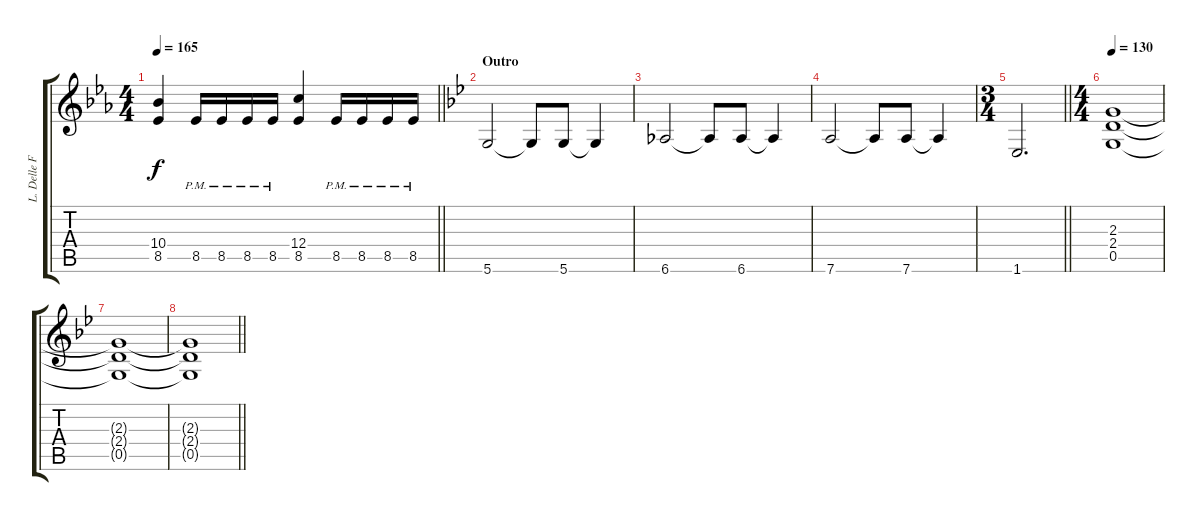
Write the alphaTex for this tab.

\track ("L. Delle Fave (Dist. Guitar L)" "L. Delle F") {instrument overdrivenguitar}
\staff {score tabs}
\tuning (D4 A3 F3 C3 G2 D2) {hide}
\ts (4 4)
\tempo 165
\clef g2
\barLineRight lightlight
\ks cminor
(10.4 8.5).4{dy f} 8.5{pm}.16 8.5{pm}.16 8.5{pm}.16 8.5{pm}.16 (12.4 8.5).4 8.5{pm}.16 8.5{pm}.16 8.5{pm}.16 8.5{pm}.16 |
\section ("" "Outro")
\ks gminor
5.6.2 5.6{t}.8 5.6.8 5.6{t}.4 |
6.6.2 6.6{t}.8 6.6.8 6.6{t}.4 |
7.6.2 7.6{t}.8 7.6.8 7.6{t}.4 |
\ts (3 4)
\barLineRight lightlight
1.6.2{d} |
\ts (4 4)
\tempo 130
(2.3 2.4 0.5).1 |
(2.3{t} 2.4{t} 0.5{t}).1 |
\barLineRight lightlight
(2.3{t} 2.4{t} 0.5{t}).1
